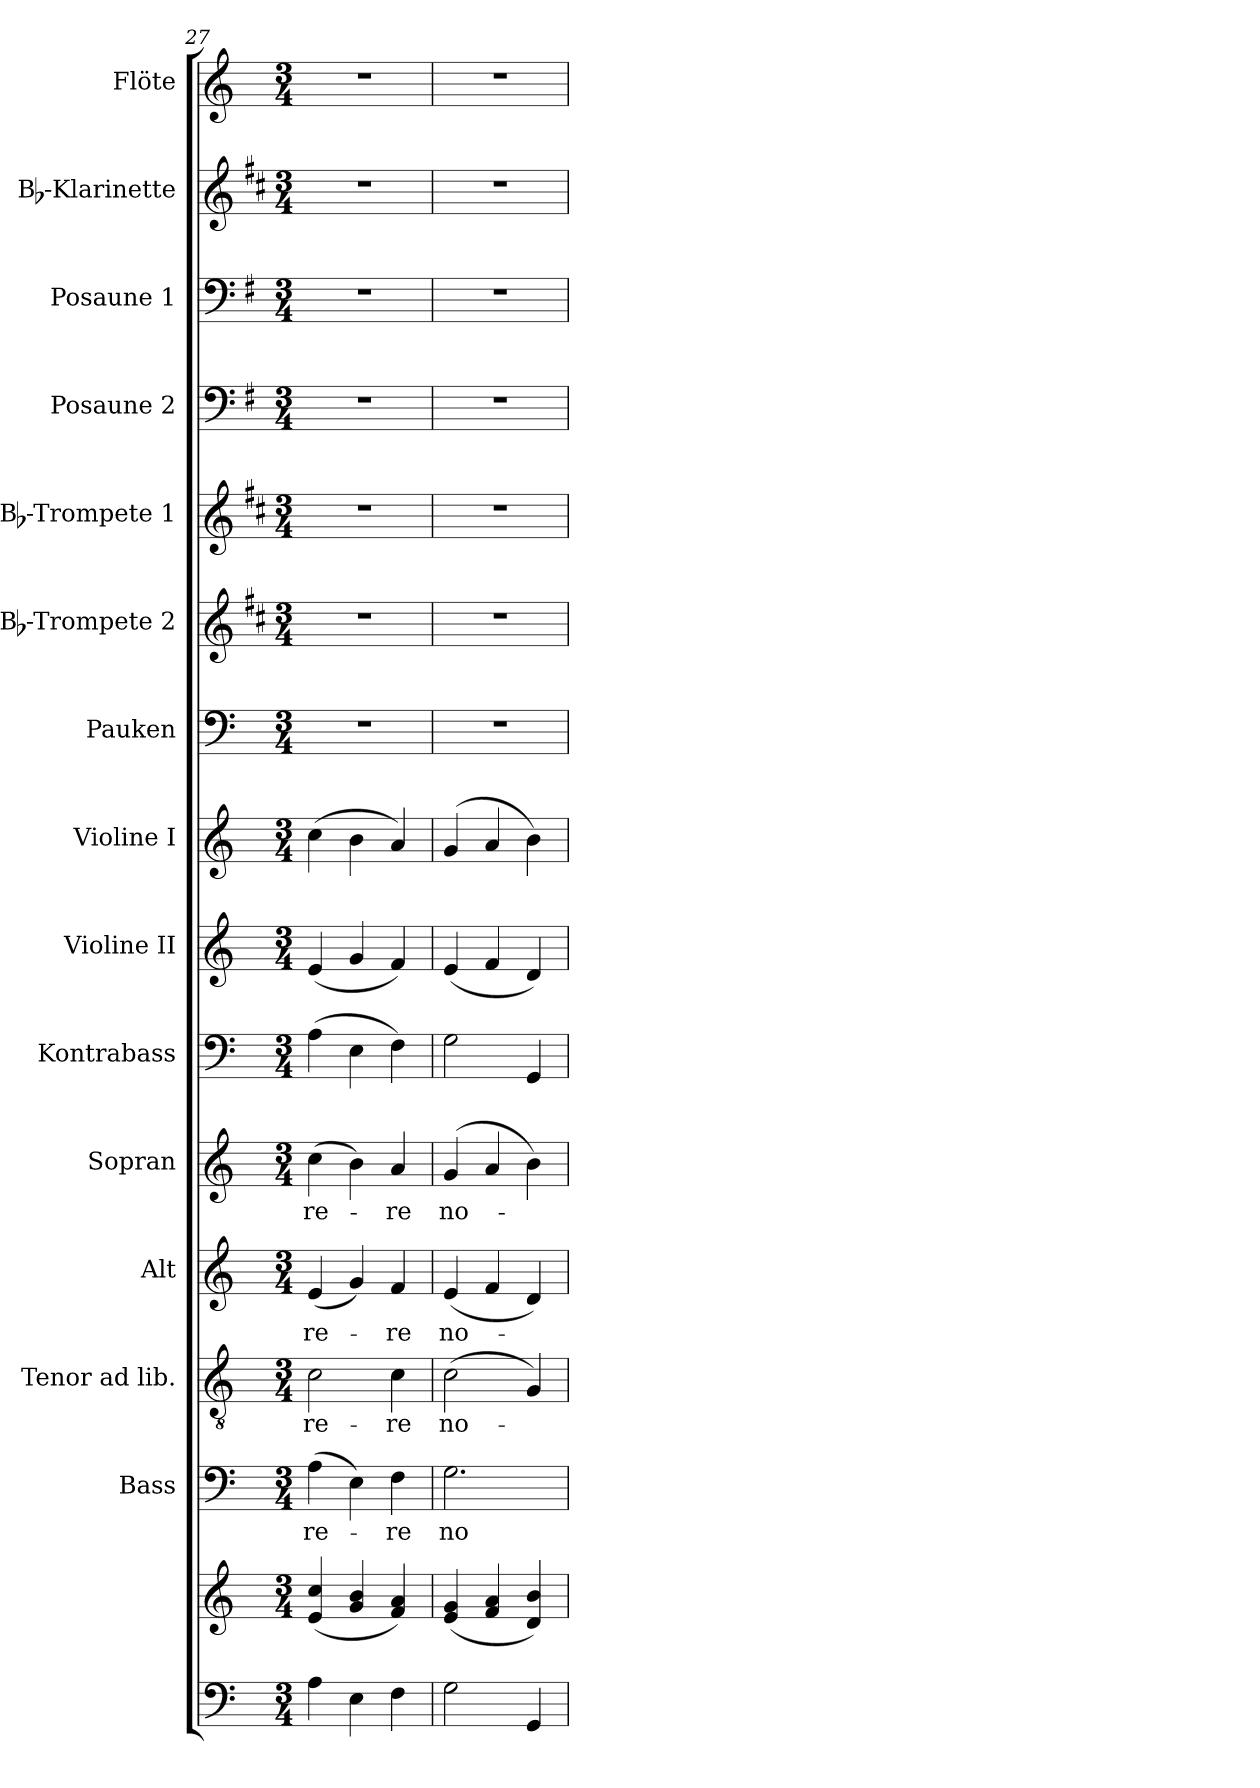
**kern	**kern	**kern	**text	**kern	**text	**kern	**text	**kern	**text	**kern	**kern	**kern	**kern	**kern	**kern	**kern	**kern	**kern	**kern
*part15	*part15	*part14	*part14	*part13	*part13	*part12	*part12	*part11	*part11	*part10	*part9	*part8	*part7	*part6	*part5	*part4	*part3	*part2	*part1
*staff16	*staff15	*staff14	*staff14	*staff13	*staff13	*staff12	*staff12	*staff11	*staff11	*staff10	*staff9	*staff8	*staff7	*staff6	*staff5	*staff4	*staff3	*staff2	*staff1
*	*	*I"Bass	*	*I"Tenor ad lib.	*	*I"Alt	*	*I"Sopran	*	*I"Kontrabass	*I"Violine II	*I"Violine I	*I"Pauken	*I"Bb-Trompete 2	*I"Bb-Trompete 1	*I"Posaune 2	*I"Posaune 1	*I"Bb-Klarinette	*I"Flöte
*	*	*I'B.	*	*I'T.	*	*I'A.	*	*I'S.	*	*I'Kb.	*I'Vl. II	*I'Vl. I	*I'Pk.	*I'Bb Trp. 2	*I'Bb Trp. 1	*I'Pos. 2	*I'Pos. 1	*I'Bb Kl.	*I'Fl.
*clefF4	*clefG2	*clefF4	*	*clefGv2	*	*clefG2	*	*clefG2	*	*clefF4	*clefG2	*clefG2	*clefF4	*clefG2	*clefG2	*clefF4	*clefF4	*clefG2	*clefG2
*	*	*	*	*	*	*	*	*	*	*ITrd7c12	*	*	*	*ITrd1c2	*ITrd1c2	*ITrd4c7	*ITrd4c7	*ITrd1c2	*
*k[]	*k[]	*k[]	*	*k[]	*	*k[]	*	*k[]	*	*k[]	*k[]	*k[]	*k[]	*k[]	*k[]	*k[]	*k[]	*k[]	*k[]
*C:	*C:	*C:	*	*C:	*	*C:	*	*C:	*	*C:	*C:	*C:	*C:	*C:	*C:	*C:	*C:	*C:	*C:
*M3/4	*M3/4	*M3/4	*	*M3/4	*	*M3/4	*	*M3/4	*	*M3/4	*M3/4	*M3/4	*M3/4	*M3/4	*M3/4	*M3/4	*M3/4	*M3/4	*M3/4
=27	=27	=27	=27	=27	=27	=27	=27	=27	=27	=27	=27	=27	=27	=27	=27	=27	=27	=27	=27
!	!	!	!LO:LY:b	!	!LO:LY:b	!	!LO:LY:b	!	!LO:LY:b	!	!	!	!	!	!	!	!	!	!
4A\	(<4e/ 4cc/	(>4A\	-re-	2c\	-re-	(<4e/	-re-	(>4cc\	-re-	(>4AA\	(<4e/	(>4cc\	2.r	2.r	2.r	2.r	2.r	2.r	2.r
4E\	4g/ 4b/	4E\)	.	.	.	4g/)	.	4b\)	.	4EE\	4g/	4b\	.	.	.	.	.	.	.
!	!	!	!LO:LY:b	!	!LO:LY:b	!	!LO:LY:b	!	!LO:LY:b	!	!	!	!	!	!	!	!	!	!
4F\	4f/ 4a/)	4F\	-re	4c\	-re	4f/	-re	4a/	-re	4FF\)	4f/)	4a/)	.	.	.	.	.	.	.
!!LO:PB:g=z
=28	=28	=28	=28	=28	=28	=28	=28	=28	=28	=28	=28	=28	=28	=28	=28	=28	=28	=28	=28
!	!	!	!LO:LY:b	!	!LO:LY:b	!	!LO:LY:b	!	!LO:LY:b	!	!	!	!	!	!	!	!	!	!
2G\	(<4e/ 4g/	2.G\	no-	(>2c\	no-	(<4e/	no-	(4g/	no-	2GG\	(<4e/	(4g/	2.r	2.r	2.r	2.r	2.r	2.r	2.r
.	4f/ 4a/	.	.	.	.	4f/	.	4a/	.	.	4f/	4a/	.	.	.	.	.	.	.
4GG/	4d/ 4b/)	.	.	4G/)	.	4d/)	.	4b\)	.	4GGG/	4d/)	4b\)	.	.	.	.	.	.	.
=	=	=	=	=	=	=	=	=	=	=	=	=	=	=	=	=	=	=	=
*-	*-	*-	*-	*-	*-	*-	*-	*-	*-	*-	*-	*-	*-	*-	*-	*-	*-	*-	*-
